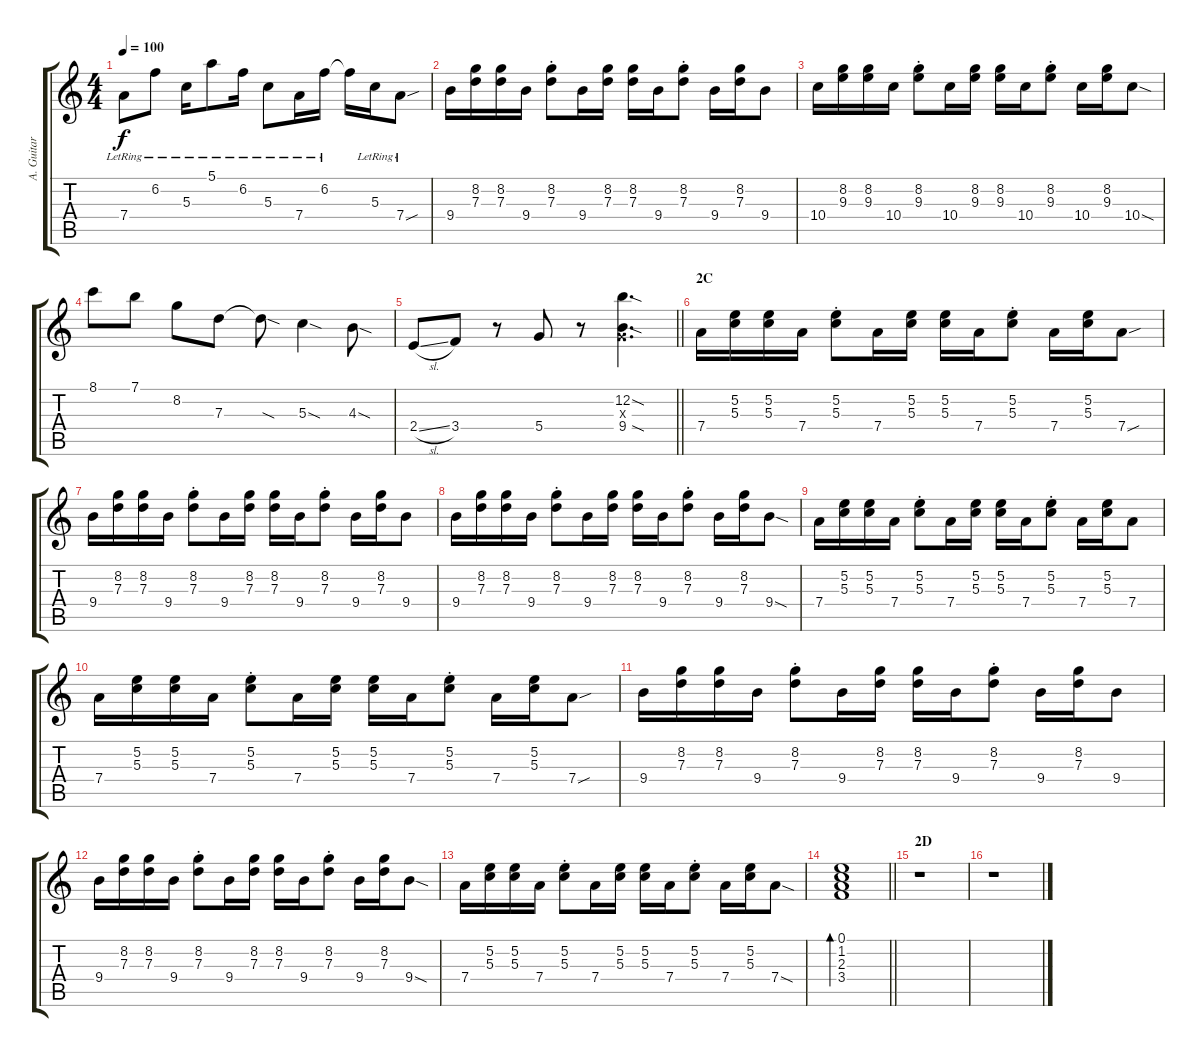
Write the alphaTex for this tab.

\track ("A. Guitar II" "A. Guitar ") {instrument acousticguitarsteel}
\staff {score tabs}
\tuning (E4 B3 G3 D3 A2 E2) {hide}
\ts (4 4)
\tempo 100
\clef g2
\ks c
7.4{lr}.8{dy f} 6.2{lr}.8 5.3{lr}.16 5.1{lr}.8 6.2{lr}.16 5.3{lr}.8 7.4{lr}.16 6.2{lr}.16 6.2{t}.16 5.3{lr}.16 7.4{sou lr}.8 |
9.4.16 (8.2 7.3).16 (8.2 7.3).16 9.4.16 (8.2{st} 7.3{st}).8 9.4.16 (8.2 7.3).16 (8.2 7.3).16 9.4.16 (8.2{st} 7.3{st}).8 9.4.16 (8.2 7.3).16 9.4.8 |
10.4.16 (8.2 9.3).16 (8.2 9.3).16 10.4.16 (8.2{st} 9.3{st}).8 10.4.16 (8.2 9.3).16 (8.2 9.3).16 10.4.16 (8.2{st} 9.3{st}).8 10.4.16 (8.2 9.3).16 10.4{sod}.8 |
8.1.8 7.1.8 8.2.8 7.3.8 7.3{sod t}.8 5.3{sod}.4 4.3{sod}.8 |
\barLineRight lightlight
2.4{sl}.8 3.4.8 r.8 5.4.8 r.8 (12.2{sod} 0.3{x} 9.4{sod}).4{d} |
\section ("" "2C")
7.4.16 (5.2 5.3).16 (5.2 5.3).16 7.4.16 (5.2{st} 5.3{st}).8 7.4.16 (5.2 5.3).16 (5.2 5.3).16 7.4.16 (5.2{st} 5.3{st}).8 7.4.16 (5.2 5.3).16 7.4{sou}.8 |
9.4.16 (8.2 7.3).16 (8.2 7.3).16 9.4.16 (8.2{st} 7.3{st}).8 9.4.16 (8.2 7.3).16 (8.2 7.3).16 9.4.16 (8.2{st} 7.3{st}).8 9.4.16 (8.2 7.3).16 9.4.8 |
9.4.16 (8.2 7.3).16 (8.2 7.3).16 9.4.16 (8.2{st} 7.3{st}).8 9.4.16 (8.2 7.3).16 (8.2 7.3).16 9.4.16 (8.2{st} 7.3{st}).8 9.4.16 (8.2 7.3).16 9.4{sod}.8 |
7.4.16 (5.2 5.3).16 (5.2 5.3).16 7.4.16 (5.2{st} 5.3{st}).8 7.4.16 (5.2 5.3).16 (5.2 5.3).16 7.4.16 (5.2{st} 5.3{st}).8 7.4.16 (5.2 5.3).16 7.4.8 |
7.4.16 (5.2 5.3).16 (5.2 5.3).16 7.4.16 (5.2{st} 5.3{st}).8 7.4.16 (5.2 5.3).16 (5.2 5.3).16 7.4.16 (5.2{st} 5.3{st}).8 7.4.16 (5.2 5.3).16 7.4{sou}.8 |
9.4.16 (8.2 7.3).16 (8.2 7.3).16 9.4.16 (8.2{st} 7.3{st}).8 9.4.16 (8.2 7.3).16 (8.2 7.3).16 9.4.16 (8.2{st} 7.3{st}).8 9.4.16 (8.2 7.3).16 9.4.8 |
9.4.16 (8.2 7.3).16 (8.2 7.3).16 9.4.16 (8.2{st} 7.3{st}).8 9.4.16 (8.2 7.3).16 (8.2 7.3).16 9.4.16 (8.2{st} 7.3{st}).8 9.4.16 (8.2 7.3).16 9.4{sod}.8 |
7.4.16 (5.2 5.3).16 (5.2 5.3).16 7.4.16 (5.2{st} 5.3{st}).8 7.4.16 (5.2 5.3).16 (5.2 5.3).16 7.4.16 (5.2{st} 5.3{st}).8 7.4.16 (5.2 5.3).16 7.4{sod}.8 |
\barLineRight lightlight
(0.1 1.2 2.3 3.4).1{bd 240} |
\section ("" "2D")
r.1 |
r.1
